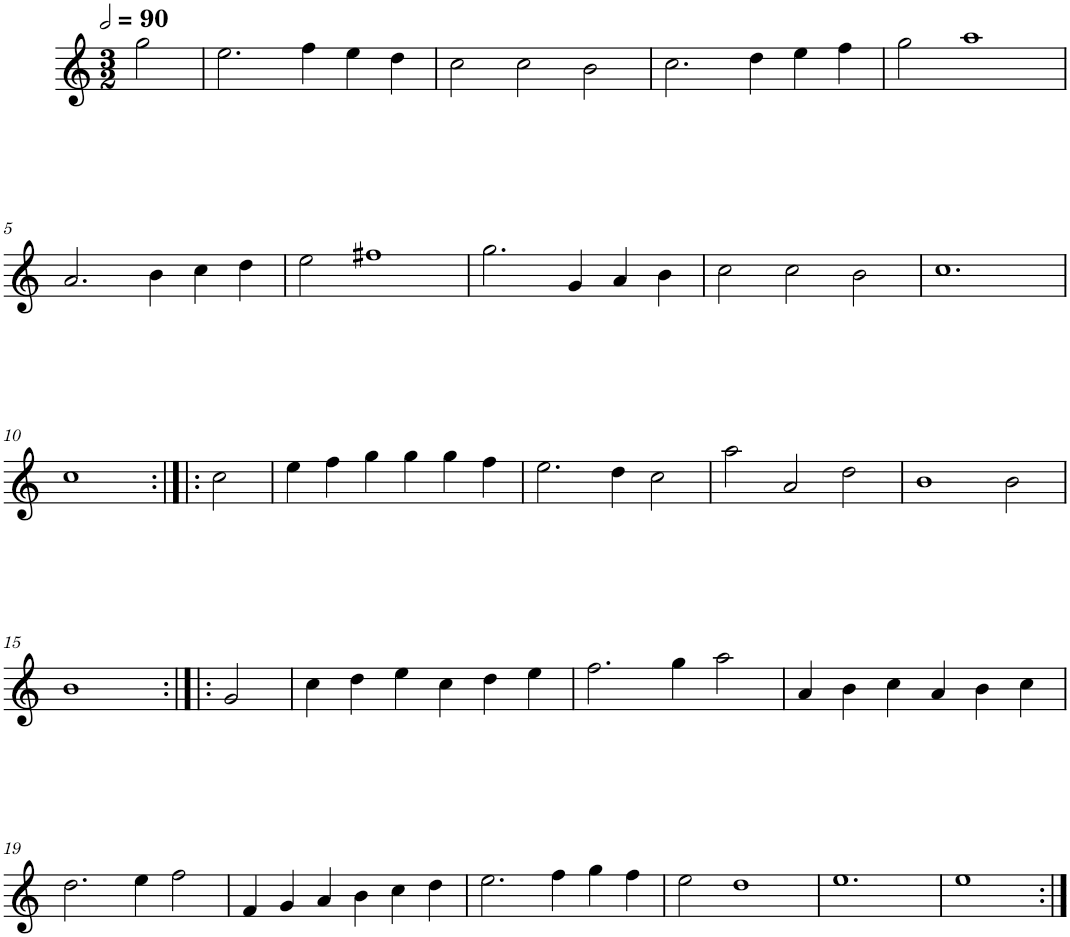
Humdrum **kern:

**kern
*part1
*staff1
*I"Quatre parties
*clefG2
*k[]
*M3/2
*MM180
=
2gg\
=1
2.ee\
4ff\
4ee\
4dd\
=2
2cc\
2cc\
2b\
=3
2.cc\
4dd\
4ee\
4ff\
=4
2gg\
1aa
!!LO:LB:g=z
=5
2.a/
4b\
4cc\
4dd\
=6
2ee\
1ff#X
=7
2.gg\
4g/
4a/
4b\
=8
2cc\
2cc\
2b\
=9
1.cc
!!LO:LB:g=z
=10
1cc
2cc\
=11
4ee\
4ff\
4gg\
4gg\
4gg\
4ff\
=12
2.ee\
4dd\
2cc\
=13
2aa\
2a/
2dd\
=14
1b
2b\
!!LO:LB:g=z
=15
1b
2g/
=16
4cc\
4dd\
4ee\
4cc\
4dd\
4ee\
=17
2.ff\
4gg\
2aa\
=18
4a/
4b\
4cc\
4a/
4b\
4cc\
!!LO:LB:g=z
=19
2.dd\
4ee\
2ff\
=20
4f/
4g/
4a/
4b\
4cc\
4dd\
=21
2.ee\
4ff\
4gg\
4ff\
=22
2ee\
1dd
=23
1.ee
=24
1ee
=:|!
*-
